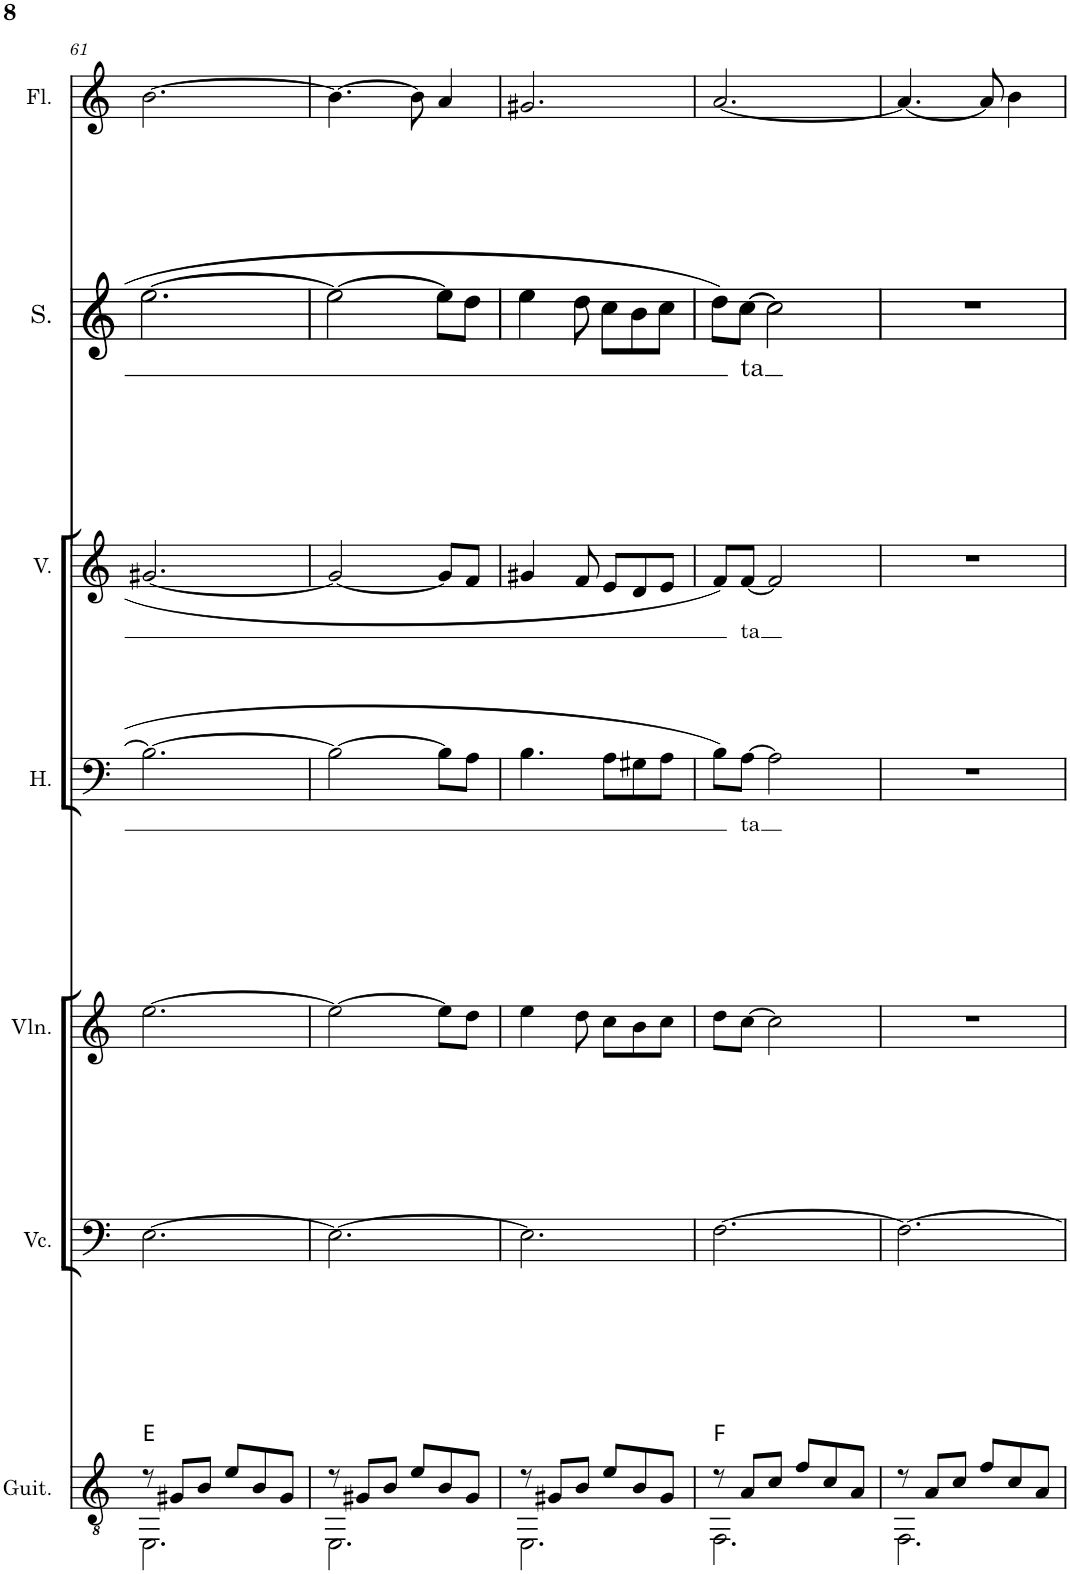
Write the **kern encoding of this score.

**kern	**harte	**kern	**kern	**kern	**text	**kern	**text	**kern	**text	**kern
*part7	*part7	*part6	*part5	*part4	*part4	*part3	*part3	*part2	*part2	*part1
*staff7	*	*staff6	*staff5	*staff4	*staff4	*staff3	*staff3	*staff2	*staff2	*staff1
*I"Guitarra	*	*I"Violonchelo	*I"Violín	*I"Hombres	*	*I"Mujeres	*	*I"Solista	*	*I"Flauta
*I'Guit.	*	*I'Vc.	*I'Vln.	*I'H.	*	*	*	*I'S.	*	*I'Fl.
!!LO:PB:g=z
*clefGv2	*	*clefF4	*clefG2	*clefF4	*	*clefG2	*	*clefG2	*	*clefG2
*k[]	*	*k[]	*k[]	*k[]	*	*k[]	*	*k[]	*	*k[]
*M6/8	*	*M6/8	*M6/8	*M6/8	*	*M6/8	*	*M6/8	*	*M6/8
=61	=61	=61	=61	=61	=61	=61	=61	=61	=61	=61
*^	*	*	*	*	*	*	*	*	*	*
8r	2.EE\	E:maj	[2.E\	[2.ee\	2.B\_	.	[2.g#X/	.	[2.ee\	.	[2.b\
8G#X/L	.	.	.	.	.	.	.	.	.	.	.
8B/J	.	.	.	.	.	.	.	.	.	.	.
8e/L	.	.	.	.	.	.	.	.	.	.	.
8B/	.	.	.	.	.	.	.	.	.	.	.
8G#/J	.	.	.	.	.	.	.	.	.	.	.
=62	=62	=62	=62	=62	=62	=62	=62	=62	=62	=62	=62
8r	2.EE\	.	2.E\_	2ee\_	2B\_	.	2g#/_	.	2ee\_	.	4.b\_
8G#X/L	.	.	.	.	.	.	.	.	.	.	.
8B/J	.	.	.	.	.	.	.	.	.	.	.
8e/L	.	.	.	.	.	.	.	.	.	.	8b\]
8B/	.	.	.	8ee\L]	8B\L]	.	8g#/L]	.	8ee\L]	.	4a/
8G#/J	.	.	.	8dd\J	8A\J	.	8f/J	.	8dd\J	.	.
=63	=63	=63	=63	=63	=63	=63	=63	=63	=63	=63	=63
8r	2.EE\	.	2.E\]	4ee\	4.B\	.	4g#X/	.	4ee\	.	2.g#X/
8G#X/L	.	.	.	.	.	.	.	.	.	.	.
8B/J	.	.	.	8dd\	.	.	8f/	.	8dd\	.	.
8e/L	.	.	.	8cc\L	8A\L	.	8e/L	.	8cc\L	.	.
8B/	.	.	.	8b\	8G#X\	.	8d/	.	8b\	.	.
8G#/J	.	.	.	8cc\J	8A\J	.	8e/J	.	8cc\J	.	.
=64	=64	=64	=64	=64	=64	=64	=64	=64	=64	=64	=64
8r	2.FF\	F:maj	[2.F\	8dd\L	8B\L	.	8f/L	.	8dd\L	.	[2.a/
!	!	!	!	!	!	!LO:LY:b	!	!LO:LY:b	!	!LO:LY:b	!
8A/L	.	.	.	[8cc\J	[8A\J	-ta	[8f/J	-ta	[8cc\J	-ta	.
8c/J	.	.	.	2cc\]	2A\]	.	2f/]	.	2cc\]	.	.
8f/L	.	.	.	.	.	.	.	.	.	.	.
8c/	.	.	.	.	.	.	.	.	.	.	.
8A/J	.	.	.	.	.	.	.	.	.	.	.
=65	=65	=65	=65	=65	=65	=65	=65	=65	=65	=65	=65
8r	2.FF\	.	2.F\_	2.r	2.r	.	2.r	.	2.r	.	4.a/_
8A/L	.	.	.	.	.	.	.	.	.	.	.
8c/J	.	.	.	.	.	.	.	.	.	.	.
8f/L	.	.	.	.	.	.	.	.	.	.	8a/]
8c/	.	.	.	.	.	.	.	.	.	.	4b\
8A/J	.	.	.	.	.	.	.	.	.	.	.
*v	*v	*	*	*	*	*	*	*	*	*	*
=	=	=	=	=	=	=	=	=	=	=
*-	*-	*-	*-	*-	*-	*-	*-	*-	*-	*-
